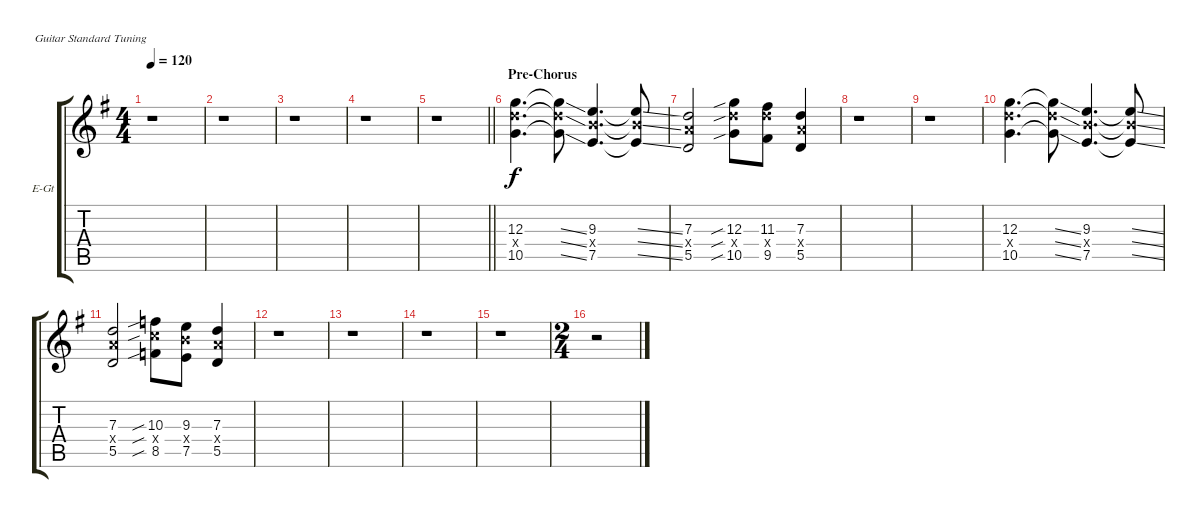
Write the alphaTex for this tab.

\defaultSystemsLayout 4
\bracketExtendMode groupsimilarinstruments
\firstSystemTrackNameOrientation horizontal
\otherSystemsTrackNameOrientation horizontal
\track ("Guitar 4" "E-Gt") {instrument distortionguitar}
\staff {score tabs}
\tuning (E4 B3 G3 D3 A2 E2)
\ts (4 4)
\tempo 120
\clef g2
\ks g
r.1{dy f} |
r.1 |
r.1 |
r.1 |
\barLineRight lightlight
r.1 |
\section ("" "Pre-Chorus")
(10.5 12.4{x} 12.3).4{d} (10.5{ss t} 12.4{ss x t} 12.3{ss t}).8 (9.3 9.4{x} 7.5).4{d} (9.3{ss t} 9.4{ss x t} 7.5{ss t}).8 |
(5.5 7.4{x} 7.3).2 (12.3{sib} 12.4{sib x} 10.5{sib}).8 (9.5 12.4{x} 11.3).8 (5.5 7.4{x} 7.3).4 |
r.1 |
r.1 |
(10.5 12.4{x} 12.3).4{d} (10.5{ss t} 12.4{ss x t} 12.3{ss t}).8 (9.3 9.4{x} 7.5).4{d} (9.3{ss t} 9.4{ss x t} 7.5{ss t}).8 |
(5.5 7.4{x} 7.3).2 (10.3{sib} 10.4{sib x} 8.5{sib}).8 (7.5 9.4{x} 9.3).8 (5.5 7.4{x} 7.3).4 |
r.1 |
r.1 |
r.1 |
r.1 |
\ts (2 4)
r.2
